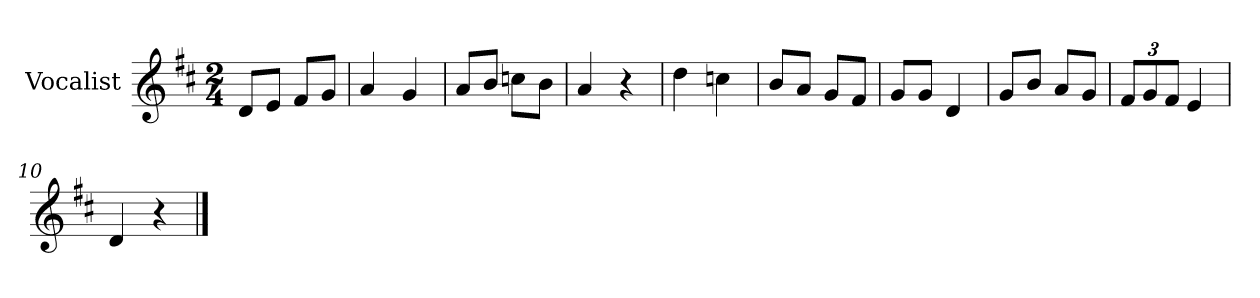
**kern
*part1
*staff1
*I"Vocalist
*k[f#c#]
*D:
*M2/4
=1
8dL
8eJ
8f#L
8gJ
=2
4a
4g
=3
8aL
8bJ
8ccnL
8bJ
=4
4a
4r
=5
4dd
4ccn
=6
8bL
8aJ
8gL
8f#J
=7
8gL
8gJ
4d
=8
8gL
8bJ
8aL
8gJ
=9
12f#L
12g
12f#J
4e
=10
4d
4r
==
*-
